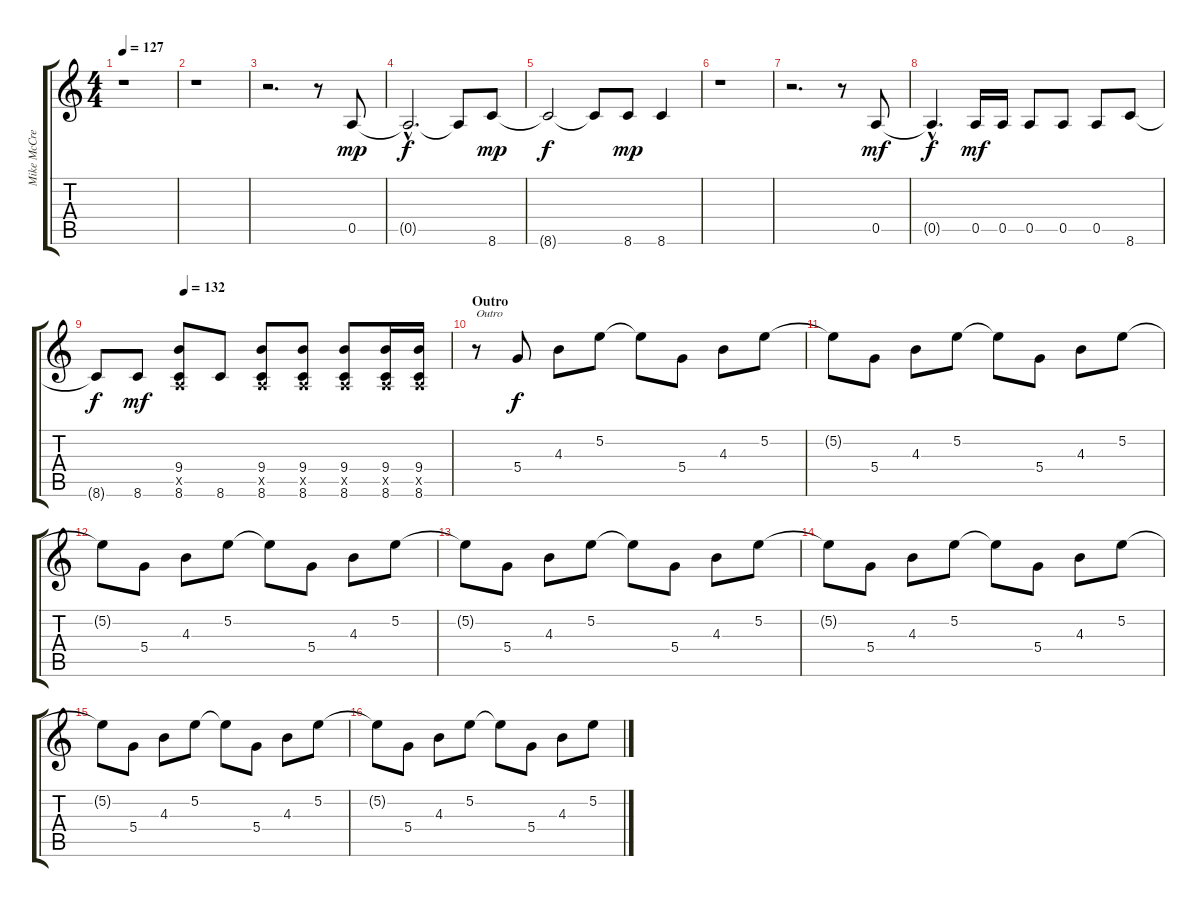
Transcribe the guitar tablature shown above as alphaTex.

\track ("Mike McCready" "Mike McCre") {instrument distortionguitar}
\staff {score tabs}
\tuning (E4 B3 G3 D3 A2 E2) {hide}
\ts (4 4)
\tempo 127
\clef g2
\ks c
r.1{dy mp} |
r.1 |
r.2{d} r.8 0.5.8 |
0.5{hac t}.2{d dy f} 0.5{t}.8 8.6.8{dy mp} |
8.6{t}.2{dy f} 8.6{t}.8 8.6.8{dy mp} 8.6.4 |
r.1 |
r.2{d} r.8 0.5.8{dy mf} |
0.5{hac t}.4{d dy f} 0.5.16{dy mf} 0.5.16 0.5.8 0.5.8 0.5.8 8.6.8 |
\tempo (132 0.25)
8.6{t}.8{dy f} 8.6.8{dy mf} (9.4 0.5{x} 8.6).8 8.6.8 (9.4 0.5{x} 8.6).8 (9.4 0.5{x} 8.6).8 (9.4 0.5{x} 8.6).8 (9.4 0.5{x} 8.6).16 (9.4 0.5{x} 8.6).16 |
\section ("" "Outro")
r.8{txt "Outro"} 5.4.8{dy f} 4.3.8 5.2.8 5.2{t}.8 5.4.8 4.3.8 5.2.8 |
5.2{t}.8 5.4.8 4.3.8 5.2.8 5.2{t}.8 5.4.8 4.3.8 5.2.8 |
5.2{t}.8 5.4.8 4.3.8 5.2.8 5.2{t}.8 5.4.8 4.3.8 5.2.8 |
5.2{t}.8 5.4.8 4.3.8 5.2.8 5.2{t}.8 5.4.8 4.3.8 5.2.8 |
5.2{t}.8 5.4.8 4.3.8 5.2.8 5.2{t}.8 5.4.8 4.3.8 5.2.8 |
5.2{t}.8 5.4.8 4.3.8 5.2.8 5.2{t}.8 5.4.8 4.3.8 5.2.8 |
5.2{t}.8 5.4.8 4.3.8 5.2.8 5.2{t}.8 5.4.8 4.3.8 5.2.8
